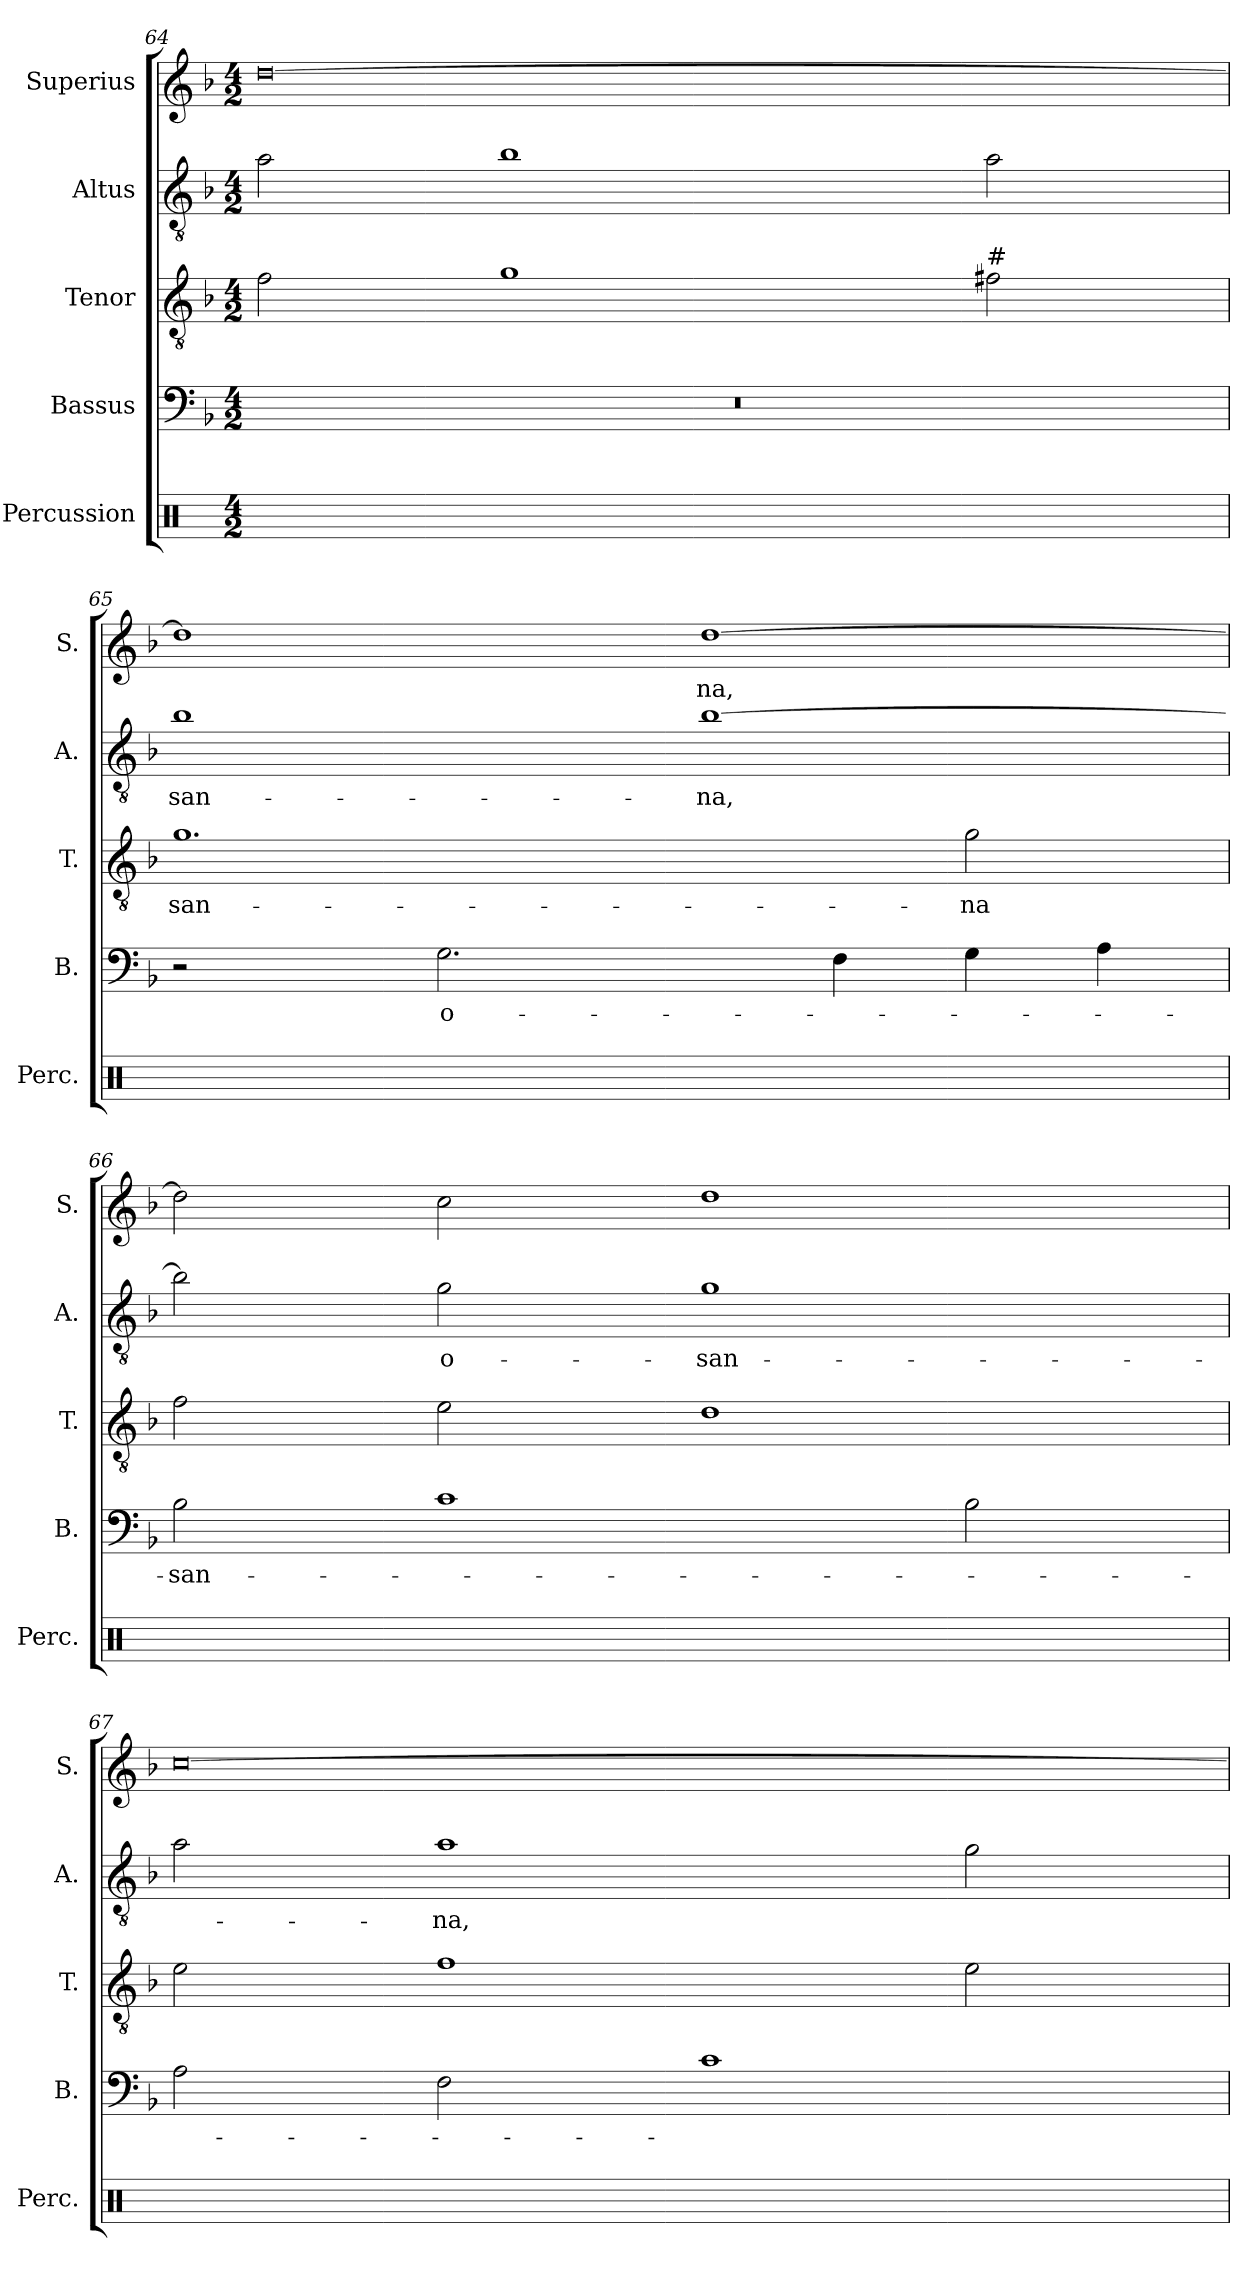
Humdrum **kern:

**kern	**kern	**text	**kern	**text	**kern	**text	**kern	**text
*part5	*part4	*part4	*part3	*part3	*part2	*part2	*part1	*part1
*staff5	*staff4	*staff4	*staff3	*staff3	*staff2	*staff2	*staff1	*staff1
*I"Percussion	*I"Bassus	*	*I"Tenor	*	*I"Altus	*	*I"Superius	*
*I'Perc.	*I'B.	*	*I'T.	*	*I'A.	*	*I'S.	*
*clefX	*clefF4	*	*clefGv2	*	*clefGv2	*	*clefG2	*
*	*	*	*ITrd7c12	*	*ITrd7c12	*	*	*
*k[]	*k[b-]	*	*k[b-]	*	*k[b-]	*	*k[b-]	*
*C:	*F:	*	*F:	*	*F:	*	*F:	*
*M4/2	*M4/2	*	*M4/2	*	*M4/2	*	*M4/2	*
=64	=64	=64	=64	=64	=64	=64	=64	=64
!	!LO:N:vis=1	!	!	!	!	!	!	!
16Rei/LLyy	0r	.	2Fi\	.	2Ai\	.	[>0ddi	.
16Rei/yy	.	.	.	.	.	.	.	.
16Rei/yy	.	.	.	.	.	.	.	.
16Rei/JJyy	.	.	.	.	.	.	.	.
16Rei/LLyy	.	.	.	.	.	.	.	.
16Rei/yy	.	.	.	.	.	.	.	.
16Rei/yy	.	.	.	.	.	.	.	.
16Rei/JJyy	.	.	.	.	.	.	.	.
16Rei/LLyy	.	.	1Gi	.	1B-i	.	.	.
16Rei/yy	.	.	.	.	.	.	.	.
16Rei/yy	.	.	.	.	.	.	.	.
16Rei/JJyy	.	.	.	.	.	.	.	.
16Rei/LLyy	.	.	.	.	.	.	.	.
16Rei/yy	.	.	.	.	.	.	.	.
16Rei/yy	.	.	.	.	.	.	.	.
16Rei/JJyy	.	.	.	.	.	.	.	.
16Rei/LLyy	.	.	.	.	.	.	.	.
16Rei/yy	.	.	.	.	.	.	.	.
16Rei/yy	.	.	.	.	.	.	.	.
16Rei/JJyy	.	.	.	.	.	.	.	.
16Rei/LLyy	.	.	.	.	.	.	.	.
16Rei/yy	.	.	.	.	.	.	.	.
16Rei/yy	.	.	.	.	.	.	.	.
16Rei/JJyy	.	.	.	.	.	.	.	.
!	!	!	!LO:TX:a:t=#	!	!	!	!	!
16Rei/LLyy	.	.	2F#j\	.	2Ai\	.	.	.
16Rei/yy	.	.	.	.	.	.	.	.
16Rei/yy	.	.	.	.	.	.	.	.
16Rei/JJyy	.	.	.	.	.	.	.	.
16Rei/LLyy	.	.	.	.	.	.	.	.
16Rei/yy	.	.	.	.	.	.	.	.
16Rei/yy	.	.	.	.	.	.	.	.
16Rei/JJyy	.	.	.	.	.	.	.	.
=65	=65	=65	=65	=65	=65	=65	=65	=65
!	!	!	!	!LO:LY:b:color=#000000	!	!	!	!
!	!	!	!	!	!	!LO:LY:b:color=#000000	!	!
16Rei/LLyy	2r	.	1.Gi	-san-	1B-i	-san-	1ddi]	.
16Rei/yy	.	.	.	.	.	.	.	.
16Rei/yy	.	.	.	.	.	.	.	.
16Rei/JJyy	.	.	.	.	.	.	.	.
16Rei/LLyy	.	.	.	.	.	.	.	.
16Rei/yy	.	.	.	.	.	.	.	.
16Rei/yy	.	.	.	.	.	.	.	.
16Rei/JJyy	.	.	.	.	.	.	.	.
!	!	!LO:LY:b:color=#000000	!	!	!	!	!	!
16Rei/LLyy	2.Gi\	o-	.	.	.	.	.	.
16Rei/yy	.	.	.	.	.	.	.	.
16Rei/yy	.	.	.	.	.	.	.	.
16Rei/JJyy	.	.	.	.	.	.	.	.
16Rei/LLyy	.	.	.	.	.	.	.	.
16Rei/yy	.	.	.	.	.	.	.	.
16Rei/yy	.	.	.	.	.	.	.	.
16Rei/JJyy	.	.	.	.	.	.	.	.
!	!	!	!	!	!	!LO:LY:b:color=#000000	!	!
!	!	!	!	!	!	!	!	!LO:LY:b:color=#000000
16Rei/LLyy	.	.	.	.	[>1B-i	-na,	[>1ddi	-na,
16Rei/yy	.	.	.	.	.	.	.	.
16Rei/yy	.	.	.	.	.	.	.	.
16Rei/JJyy	.	.	.	.	.	.	.	.
16Rei/LLyy	4Fi\	.	.	.	.	.	.	.
16Rei/yy	.	.	.	.	.	.	.	.
16Rei/yy	.	.	.	.	.	.	.	.
16Rei/JJyy	.	.	.	.	.	.	.	.
!	!	!	!	!LO:LY:b:color=#000000	!	!	!	!
16Rei/LLyy	4Gi\	.	2Gi\	-na	.	.	.	.
16Rei/yy	.	.	.	.	.	.	.	.
16Rei/yy	.	.	.	.	.	.	.	.
16Rei/JJyy	.	.	.	.	.	.	.	.
16Rei/LLyy	4Ai\	.	.	.	.	.	.	.
16Rei/yy	.	.	.	.	.	.	.	.
16Rei/yy	.	.	.	.	.	.	.	.
16Rei/JJyy	.	.	.	.	.	.	.	.
=66	=66	=66	=66	=66	=66	=66	=66	=66
!	!	!LO:LY:b:color=#000000	!	!	!	!	!	!
16Rei/LLyy	2B-i\	-san-	2Fi\	.	2B-i\]	.	2ddi\]	.
16Rei/yy	.	.	.	.	.	.	.	.
16Rei/yy	.	.	.	.	.	.	.	.
16Rei/JJyy	.	.	.	.	.	.	.	.
16Rei/LLyy	.	.	.	.	.	.	.	.
16Rei/yy	.	.	.	.	.	.	.	.
16Rei/yy	.	.	.	.	.	.	.	.
16Rei/JJyy	.	.	.	.	.	.	.	.
!	!	!	!	!	!	!LO:LY:b:color=#000000	!	!
16Rei/LLyy	1ci	.	2Ei\	.	2Gi\	o-	2cci\	.
16Rei/yy	.	.	.	.	.	.	.	.
16Rei/yy	.	.	.	.	.	.	.	.
16Rei/JJyy	.	.	.	.	.	.	.	.
16Rei/LLyy	.	.	.	.	.	.	.	.
16Rei/yy	.	.	.	.	.	.	.	.
16Rei/yy	.	.	.	.	.	.	.	.
16Rei/JJyy	.	.	.	.	.	.	.	.
!	!	!	!	!	!	!LO:LY:b:color=#000000	!	!
16Rei/LLyy	.	.	1Di	.	1Gi	-san-	1ddi	.
16Rei/yy	.	.	.	.	.	.	.	.
16Rei/yy	.	.	.	.	.	.	.	.
16Rei/JJyy	.	.	.	.	.	.	.	.
16Rei/LLyy	.	.	.	.	.	.	.	.
16Rei/yy	.	.	.	.	.	.	.	.
16Rei/yy	.	.	.	.	.	.	.	.
16Rei/JJyy	.	.	.	.	.	.	.	.
16Rei/LLyy	2B-i\	.	.	.	.	.	.	.
16Rei/yy	.	.	.	.	.	.	.	.
16Rei/yy	.	.	.	.	.	.	.	.
16Rei/JJyy	.	.	.	.	.	.	.	.
16Rei/LLyy	.	.	.	.	.	.	.	.
16Rei/yy	.	.	.	.	.	.	.	.
16Rei/yy	.	.	.	.	.	.	.	.
16Rei/JJyy	.	.	.	.	.	.	.	.
=67	=67	=67	=67	=67	=67	=67	=67	=67
16Rei/LLyy	2Ai\	.	2Ei\	.	2Ai\	.	[>0cci	.
16Rei/yy	.	.	.	.	.	.	.	.
16Rei/yy	.	.	.	.	.	.	.	.
16Rei/JJyy	.	.	.	.	.	.	.	.
16Rei/LLyy	.	.	.	.	.	.	.	.
16Rei/yy	.	.	.	.	.	.	.	.
16Rei/yy	.	.	.	.	.	.	.	.
16Rei/JJyy	.	.	.	.	.	.	.	.
!	!	!	!	!	!	!LO:LY:b:color=#000000	!	!
16Rei/LLyy	2Fi\	.	1Fi	.	1Ai	-na,	.	.
16Rei/yy	.	.	.	.	.	.	.	.
16Rei/yy	.	.	.	.	.	.	.	.
16Rei/JJyy	.	.	.	.	.	.	.	.
16Rei/LLyy	.	.	.	.	.	.	.	.
16Rei/yy	.	.	.	.	.	.	.	.
16Rei/yy	.	.	.	.	.	.	.	.
16Rei/JJyy	.	.	.	.	.	.	.	.
16Rei/LLyy	1ci	.	.	.	.	.	.	.
16Rei/yy	.	.	.	.	.	.	.	.
16Rei/yy	.	.	.	.	.	.	.	.
16Rei/JJyy	.	.	.	.	.	.	.	.
16Rei/LLyy	.	.	.	.	.	.	.	.
16Rei/yy	.	.	.	.	.	.	.	.
16Rei/yy	.	.	.	.	.	.	.	.
16Rei/JJyy	.	.	.	.	.	.	.	.
16Rei/LLyy	.	.	2Ei\	.	2Gi\	.	.	.
16Rei/yy	.	.	.	.	.	.	.	.
16Rei/yy	.	.	.	.	.	.	.	.
16Rei/JJyy	.	.	.	.	.	.	.	.
16Rei/LLyy	.	.	.	.	.	.	.	.
16Rei/yy	.	.	.	.	.	.	.	.
16Rei/yy	.	.	.	.	.	.	.	.
16Rei/JJyy	.	.	.	.	.	.	.	.
=	=	=	=	=	=	=	=	=
*-	*-	*-	*-	*-	*-	*-	*-	*-
